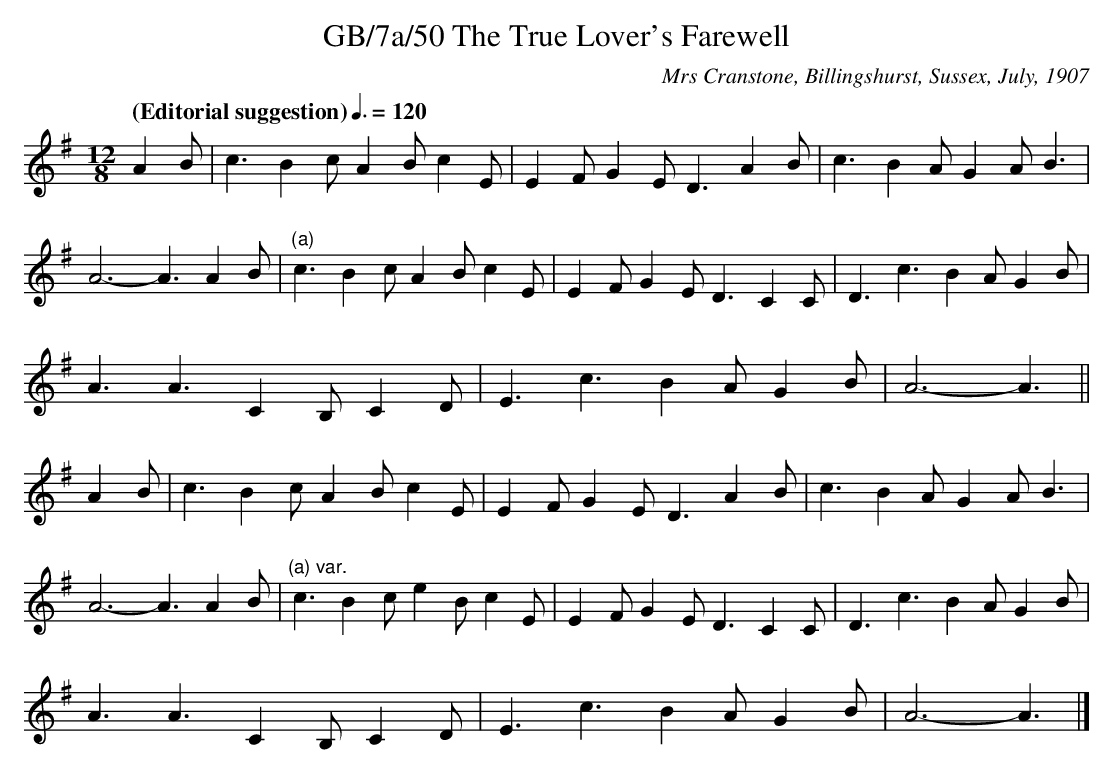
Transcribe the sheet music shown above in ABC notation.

X:1
T:GB/7a/50 The True Lover's Farewell
C:Mrs Cranstone, Billingshurst, Sussex, July, 1907
L:1/8
Q:"(Editorial suggestion)" 3/8=120
M:12/8
K:Ador
A2 B | c3 B2 c A2 B c2 E | E2 F G2 E D3 A2 B | c3 B2 A G2 A B3 |
A6- A3 A2 B | "^(a)" c3 B2 c A2 B c2 E | E2 F G2 E D3 C2 C | D3 c3 B2 A G2 B |
A3 A3 C2 B, C2 D |E3 c3 B2 A G2 B | A6- A3 ||
A2 B |$ c3 B2 c A2 B c2 E | E2 F G2 E D3 A2 B | c3 B2 A G2 A B3 |
A6-A3 A2 B |"^(a) var." c3 B2 c e2 B c2 E | E2 F G2 E D3 C2 C | D3 c3 B2 A G2 B |
A3 A3 C2 B, C2 D | E3 c3 B2 A G2 B | A6-A3 |]
